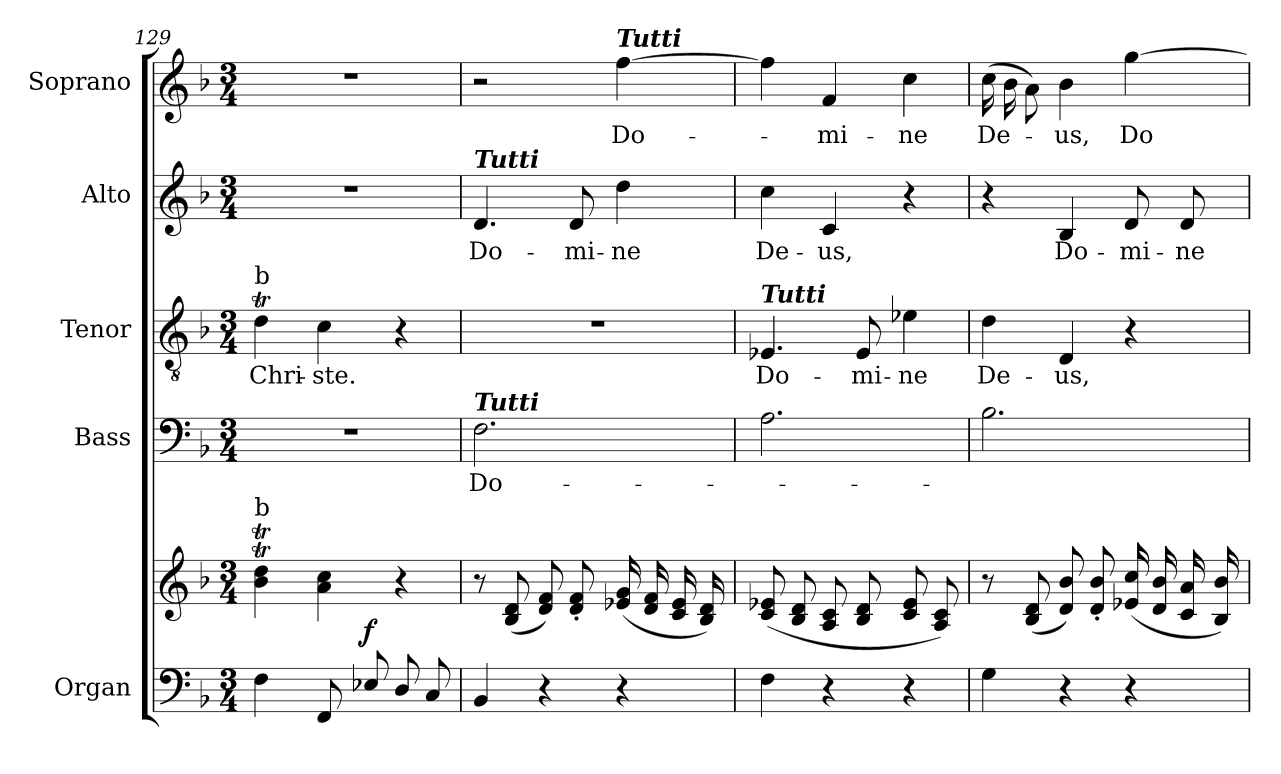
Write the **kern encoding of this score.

**kern	**kern	**dynam	**kern	**text	**kern	**text	**kern	**text	**kern	**text
*part5	*part5	*part5	*part4	*part4	*part3	*part3	*part2	*part2	*part1	*part1
*staff6	*staff5	*staff5/6	*staff4	*staff4	*staff3	*staff3	*staff2	*staff2	*staff1	*staff1
*I"Organ	*	*	*I"Bass	*	*I"Tenor	*	*I"Alto	*	*I"Soprano	*
*I'Org.	*	*	*I'B.	*	*I'T.	*	*I'A.	*	*I'S.	*
*clefF4	*clefG2	*	*clefF4	*	*clefGv2	*	*clefG2	*	*clefG2	*
*	*	*	*	*	*ITrd7c12	*	*	*	*	*
*k[b-]	*k[b-]	*	*k[b-]	*	*k[b-]	*	*k[b-]	*	*k[b-]	*
*F:	*F:	*	*F:	*	*F:	*	*F:	*	*F:	*
*M3/4	*M3/4	*	*M3/4	*	*M3/4	*	*M3/4	*	*M3/4	*
=129	=129	=129	=129	=129	=129	=129	=129	=129	=129	=129
!	!	!	!LO:N:vis=1	!	!	!	!	!	!	!
!	!	!	!	!	!LO:TX:a:t=b	!	!	!	!	!
!	!LO:TX:a:t=b	!	!	!	!	!	!	!	!	!
!	!	!	!	!	!	!LO:LY:b:color=#000000	!LO:N:vis=1	!	!LO:N:vis=1	!
4Fi\	4b-i\T 4ddiT	.	2.r	.	4DTi\	Chri-	2.r	.	2.r	.
!	!	!	!	!	!	!LO:LY:b:color=#000000	!	!	!	!
8FFi/	4ai\ 4cci	.	.	.	4Ci\	-ste.	.	.	.	.
8E-Xi/	.	f	.	.	.	.	.	.	.	.
8Di/	4r	.	.	.	4r	.	.	.	.	.
8Ci/	.	.	.	.	.	.	.	.	.	.
=130	=130	=130	=130	=130	=130	=130	=130	=130	=130	=130
!	!	!	!	!LO:LY:b:color=#000000	!LO:N:vis=1	!	!	!	!	!
!	!	!	!	!	!	!	!LO:TX:a:Bi:t=Tutti	!	!	!
!	!	!	!LO:TX:a:Bi:t=Tutti	!	!	!	!	!	!	!
!	!	!	!	!	!	!	!	!LO:LY:b:color=#000000	!	!
4BB-i/	8r	.	2.Fi\	Do-	2.r	.	4.di/	Do-	2r	.
.	(8B-i/ 8di	.	.	.	.	.	.	.	.	.
4r	8di/ 8fi)	.	.	.	.	.	.	.	.	.
!	!	!	!	!	!	!	!	!LO:LY:b:color=#000000	!	!
.	8di/' 8fi'	.	.	.	.	.	8di/	-mi-	.	.
!	!	!	!	!	!	!	!	!LO:LY:b:color=#000000	!	!
!	!	!	!	!	!	!	!	!	!LO:TX:a:Bi:t=Tutti	!
!	!	!	!	!	!	!	!	!	!	!LO:LY:b:color=#000000
4r	(16e-Xi/ 16gi	.	.	.	.	.	4ddi\	-ne	[4ffi\	Do-
.	16di/ 16fi	.	.	.	.	.	.	.	.	.
.	16ci/ 16e-i	.	.	.	.	.	.	.	.	.
.	16B-i/ 16di)	.	.	.	.	.	.	.	.	.
!!LO:LB:g=z
=131	=131	=131	=131	=131	=131	=131	=131	=131	=131	=131
!	!	!	!	!	!	!LO:LY:b:color=#000000	!	!	!	!
!	!	!	!	!	!LO:TX:a:Bi:t=Tutti	!	!	!	!	!
!	!	!	!	!	!	!	!	!LO:LY:b:color=#000000	!	!
4Fi\	(8ci/ 8e-Xi	.	2.Ai\	.	4.EE-Xi/	Do-	4cci\	De-	4ffi\]	.
.	8B-i/ 8di	.	.	.	.	.	.	.	.	.
!	!	!	!	!	!	!	!	!LO:LY:b:color=#000000	!	!
!	!	!	!	!	!	!	!	!	!	!LO:LY:b:color=#000000
4r	8Ai/ 8ci	.	.	.	.	.	4ci/	-us,	4fi/	-mi-
!	!	!	!	!	!	!LO:LY:b:color=#000000	!	!	!	!
.	8B-i/ 8di	.	.	.	8EE-i/	-mi-	.	.	.	.
!	!	!	!	!	!	!LO:LY:b:color=#000000	!	!	!	!
!	!	!	!	!	!	!	!	!	!	!LO:LY:b:color=#000000
4r	8ci/ 8e-i	.	.	.	4E-Xi\	-ne	4r	.	4cci\	-ne
.	8Ai/ 8ci)	.	.	.	.	.	.	.	.	.
=132	=132	=132	=132	=132	=132	=132	=132	=132	=132	=132
!	!	!	!	!	!	!LO:LY:b:color=#000000	!	!	!	!
!	!	!	!	!	!	!	!	!	!	!LO:LY:b:color=#000000
4Gi\	8r	.	2.B-i\	.	4Di\	De-	4r	.	(16cci\	De-
.	.	.	.	.	.	.	.	.	16b-i\	.
.	(8B-i/ 8di	.	.	.	.	.	.	.	8ai\)	.
!	!	!	!	!	!	!LO:LY:b:color=#000000	!	!	!	!
!	!	!	!	!	!	!	!	!LO:LY:b:color=#000000	!	!
!	!	!	!	!	!	!	!	!	!	!LO:LY:b:color=#000000
4r	8di/ 8b-i)	.	.	.	4DDi/	-us,	4B-i/	Do-	4b-i\	-us,
.	8di/' 8b-i'	.	.	.	.	.	.	.	.	.
!	!	!	!	!	!	!	!	!LO:LY:b:color=#000000	!	!
!	!	!	!	!	!	!	!	!	!	!LO:LY:b:color=#000000
4r	(16e-Xi/ 16cci	.	.	.	4r	.	8di/	-mi-	[4ggi\	Do-
.	16di/ 16b-i	.	.	.	.	.	.	.	.	.
!	!	!	!	!	!	!	!	!LO:LY:b:color=#000000	!	!
.	16ci/ 16ai	.	.	.	.	.	8di/	-ne	.	.
.	16B-i/ 16b-i)	.	.	.	.	.	.	.	.	.
=	=	=	=	=	=	=	=	=	=	=
*-	*-	*-	*-	*-	*-	*-	*-	*-	*-	*-
